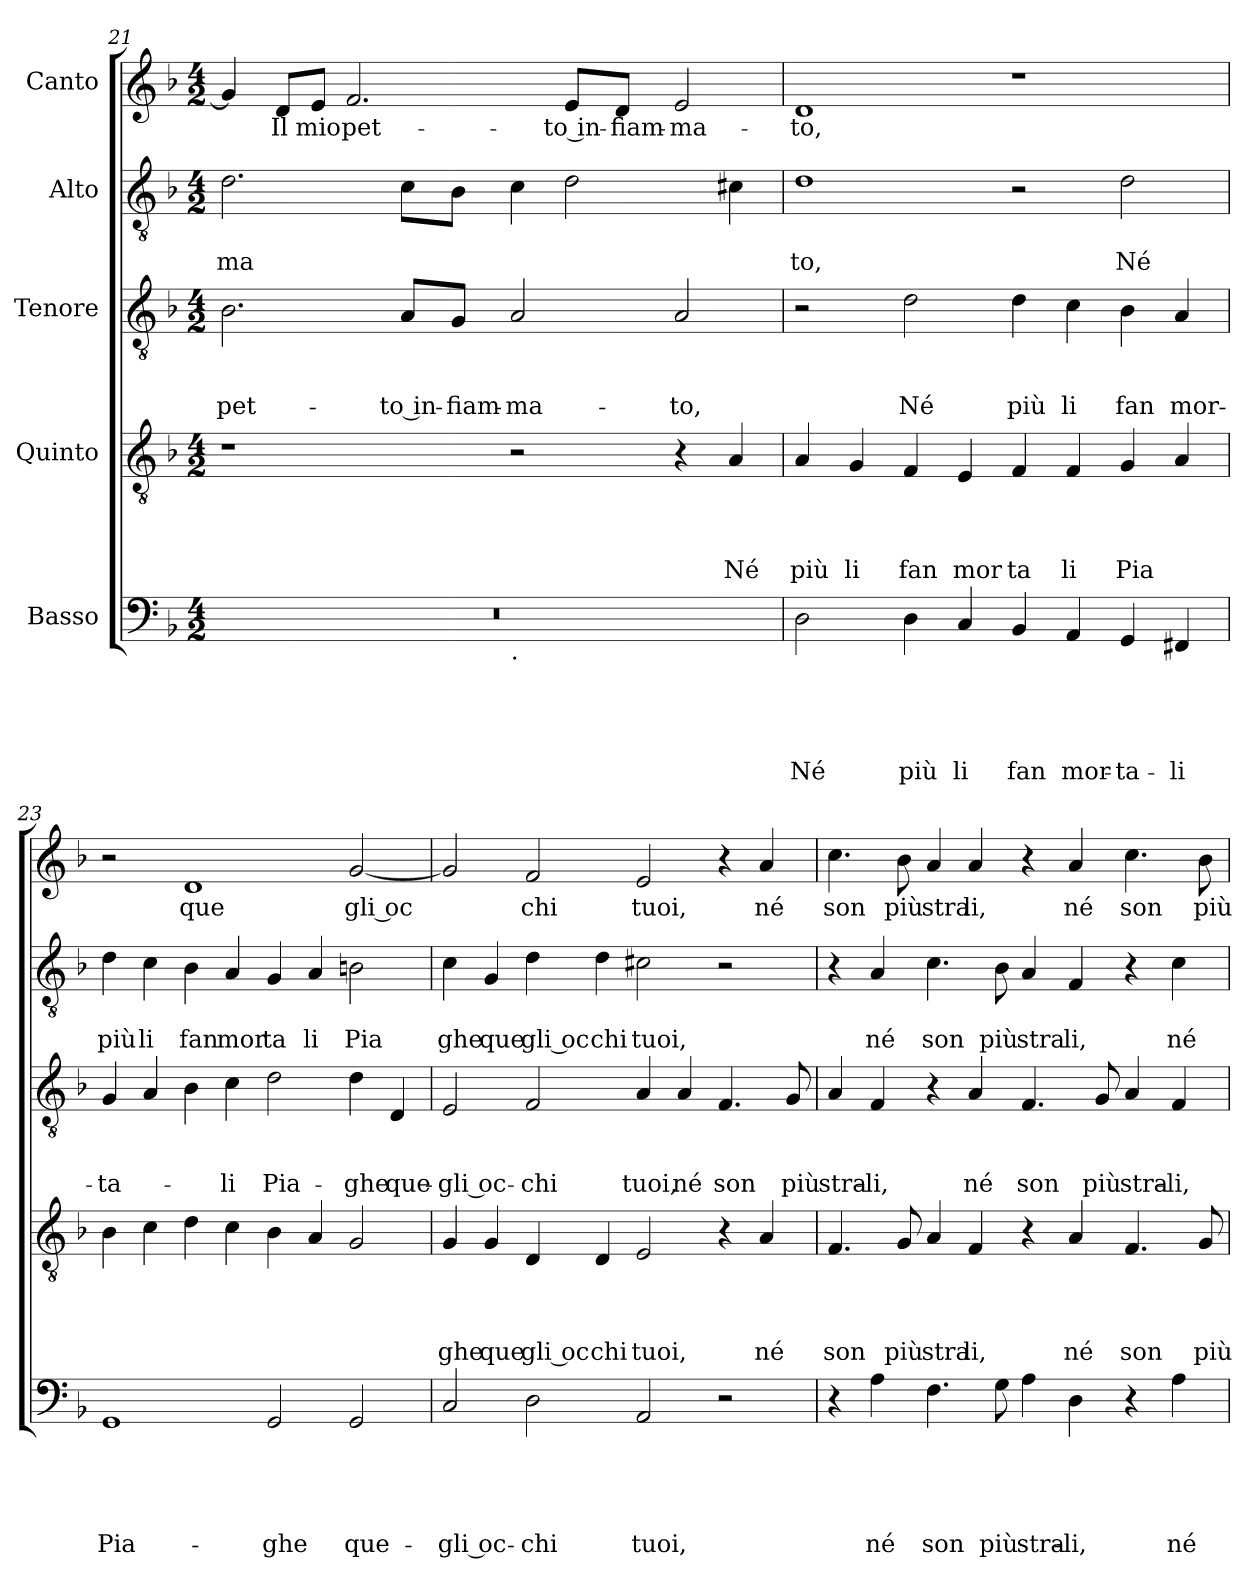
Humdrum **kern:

**kern	**text	**text	**text	**text	**text	**kern	**text	**text	**text	**text	**kern	**text	**text	**text	**kern	**text	**text	**kern	**text
*part5	*part5	*part5	*part5	*part5	*part5	*part4	*part4	*part4	*part4	*part4	*part3	*part3	*part3	*part3	*part2	*part2	*part2	*part1	*part1
*staff5	*staff5	*staff5	*staff5	*staff5	*staff5	*staff4	*staff4	*staff4	*staff4	*staff4	*staff3	*staff3	*staff3	*staff3	*staff2	*staff2	*staff2	*staff1	*staff1
*I"Basso	*	*	*	*	*	*I"Quinto	*	*	*	*	*I"Tenore	*	*	*	*I"Alto	*	*	*I"Canto	*
*clefF4	*	*	*	*	*	*clefGv2	*	*	*	*	*clefGv2	*	*	*	*clefGv2	*	*	*clefG2	*
*k[b-]	*	*	*	*	*	*k[b-]	*	*	*	*	*k[b-]	*	*	*	*k[b-]	*	*	*k[b-]	*
*F:	*	*	*	*	*	*F:	*	*	*	*	*F:	*	*	*	*F:	*	*	*F:	*
*M4/2	*	*	*	*	*	*M4/2	*	*	*	*	*M4/2	*	*	*	*M4/2	*	*	*M4/2	*
=21	=21	=21	=21	=21	=21	=21	=21	=21	=21	=21	=21	=21	=21	=21	=21	=21	=21	=21	=21
!	!	!	!	!	!	!	!	!	!	!	!	!	!	!LO:LY:b	!	!	!LO:LY:b	!	!
*^	*	*	*	*	*	*	*	*	*	*	*	*	*	*	*	*	*	*	*
0r	1ryy	.	.	.	.	.	1r	.	.	.	.	2.B-\	.	.	pet-	2.d\	.	ma	4g/]	.
!	!	!	!	!	!	!	!	!	!	!	!	!	!	!	!	!	!	!	!	!LO:LY:b
.	.	.	.	.	.	.	.	.	.	.	.	.	.	.	.	.	.	.	8d/L	Il
!	!	!	!	!	!	!	!	!	!	!	!	!	!	!	!	!	!	!	!	!LO:LY:b
.	.	.	.	.	.	.	.	.	.	.	.	.	.	.	.	.	.	.	8e/J	mio
!	!	!	!	!	!	!	!	!	!	!	!	!	!	!	!	!	!	!	!	!LO:LY:b
.	.	.	.	.	.	.	.	.	.	.	.	.	.	.	.	.	.	.	2.f/	pet-
!	!	!	!	!	!	!	!	!	!	!	!	!	!	!	!LO:LY:b:rj	!	!	!	!	!
.	.	.	.	.	.	.	.	.	.	.	.	8A/L	.	.	-to in-	8c\L	.	.	.	.
!	!	!	!	!	!	!	!	!	!	!	!	!	!	!	!LO:LY:b	!	!	!	!	!
.	.	.	.	.	.	.	.	.	.	.	.	8G/J	.	.	-fiam-	8B-\J	.	.	.	.
!	!LO:TX:b:t=.	!	!	!	!	!	!	!	!	!	!	!	!	!	!	!	!	!	!	!
!	!	!	!	!	!	!	!	!	!	!	!	!	!	!	!LO:LY:b	!	!	!	!	!
.	1ryy	.	.	.	.	.	2r	.	.	.	.	2A/	.	.	-ma-	4c\	.	.	.	.
!	!	!	!	!	!	!	!	!	!	!	!	!	!	!	!	!	!	!	!	!LO:LY:b:rj
.	.	.	.	.	.	.	.	.	.	.	.	.	.	.	.	2d\	.	.	8e/L	-to in-
!	!	!	!	!	!	!	!	!	!	!	!	!	!	!	!	!	!	!	!	!LO:LY:b
.	.	.	.	.	.	.	.	.	.	.	.	.	.	.	.	.	.	.	8d/J	-fiam-
!	!	!	!	!	!	!	!	!	!	!	!	!	!	!	!LO:LY:b	!	!	!	!	!LO:LY:b
.	.	.	.	.	.	.	4r	.	.	.	.	2A/	.	.	-to,	.	.	.	2e/	-ma-
!	!	!	!	!	!	!	!	!	!	!	!LO:LY:b	!	!	!	!	!	!	!	!	!
.	.	.	.	.	.	.	4A/	.	.	.	Né	.	.	.	.	4c#X\	.	.	.	.
!!LO:LB:g=z
=22	=22	=22	=22	=22	=22	=22	=22	=22	=22	=22	=22	=22	=22	=22	=22	=22	=22	=22	=22	=22
!	!	!	!	!	!	!LO:LY:b	!	!	!	!	!LO:LY:b	!	!	!	!	!	!	!LO:LY:b	!	!LO:LY:b
*v	*v	*	*	*	*	*	*	*	*	*	*	*	*	*	*	*	*	*	*	*
2D\	.	.	.	.	Né	4A/	.	.	.	più	2r	.	.	.	1d	.	to,	1d	-to,
!	!	!	!	!	!	!	!	!	!	!LO:LY:b	!	!	!	!	!	!	!	!	!
.	.	.	.	.	.	4G/	.	.	.	li	.	.	.	.	.	.	.	.	.
!	!	!	!	!	!LO:LY:b	!	!	!	!	!LO:LY:b	!	!	!	!LO:LY:b	!	!	!	!	!
4D\	.	.	.	.	più	4F/	.	.	.	fan	2d\	.	.	Né	.	.	.	.	.
!	!	!	!	!	!LO:LY:b	!	!	!	!	!LO:LY:b	!	!	!	!	!	!	!	!	!
4C/	.	.	.	.	li	4E/	.	.	.	mor	.	.	.	.	.	.	.	.	.
!	!	!	!	!	!LO:LY:b	!	!	!	!	!LO:LY:b	!	!	!	!LO:LY:b	!	!	!	!	!
4BB-/	.	.	.	.	fan	4F/	.	.	.	ta	4d\	.	.	più	2r	.	.	1r	.
!	!	!	!	!	!LO:LY:b	!	!	!	!	!LO:LY:b	!	!	!	!LO:LY:b	!	!	!	!	!
4AA/	.	.	.	.	mor-	4F/	.	.	.	li	4c\	.	.	li	.	.	.	.	.
!	!	!	!	!	!LO:LY:b	!	!	!	!	!LO:LY:b	!	!	!	!LO:LY:b	!	!	!LO:LY:b	!	!
4GG/	.	.	.	.	-ta-	4G/	.	.	.	Pia	4B-\	.	.	fan	2d\	.	Né	.	.
!	!	!	!	!	!LO:LY:b	!	!	!	!	!	!	!	!	!LO:LY:b	!	!	!	!	!
4FF#X/	.	.	.	.	-li	4A/	.	.	.	.	4A/	.	.	mor-	.	.	.	.	.
=23	=23	=23	=23	=23	=23	=23	=23	=23	=23	=23	=23	=23	=23	=23	=23	=23	=23	=23	=23
!	!	!	!	!	!LO:LY:b	!	!	!	!	!	!	!	!	!LO:LY:b	!	!	!LO:LY:b	!	!
1GG	.	.	.	.	Pia-	4B-\	.	.	.	.	4G/	.	.	-ta-	4d\	.	più	2r	.
!	!	!	!	!	!	!	!	!	!	!	!	!	!	!	!	!	!LO:LY:b	!	!
.	.	.	.	.	.	4c\	.	.	.	.	4A/	.	.	.	4c\	.	li	.	.
!	!	!	!	!	!	!	!	!	!	!	!	!	!	!	!	!	!LO:LY:b	!	!LO:LY:b
.	.	.	.	.	.	4d\	.	.	.	.	4B-\	.	.	.	4B-\	.	fan	1d	que
!	!	!	!	!	!	!	!	!	!	!	!	!	!	!LO:LY:b	!	!	!LO:LY:b	!	!
.	.	.	.	.	.	4c\	.	.	.	.	4c\	.	.	-li	4A/	.	mor	.	.
!	!	!	!	!	!LO:LY:b	!	!	!	!	!	!	!	!	!LO:LY:b	!	!	!LO:LY:b	!	!
2GG/	.	.	.	.	-ghe	4B-\	.	.	.	.	2d\	.	.	Pia-	4G/	.	ta	.	.
!	!	!	!	!	!	!	!	!	!	!	!	!	!	!	!	!	!LO:LY:b	!	!
.	.	.	.	.	.	4A/	.	.	.	.	.	.	.	.	4A/	.	li	.	.
!	!	!	!	!	!LO:LY:b	!	!	!	!	!	!	!	!	!LO:LY:b	!	!	!LO:LY:b	!	!LO:LY:b
2GG/	.	.	.	.	que-	2G/	.	.	.	.	4d\	.	.	-ghe	2Bn\	.	Pia	[<2g/	gli oc
!	!	!	!	!	!	!	!	!	!	!	!	!	!	!LO:LY:b	!	!	!	!	!
.	.	.	.	.	.	.	.	.	.	.	4D/	.	.	que-	.	.	.	.	.
=24	=24	=24	=24	=24	=24	=24	=24	=24	=24	=24	=24	=24	=24	=24	=24	=24	=24	=24	=24
!	!	!	!	!	!LO:LY:b:rj	!	!	!	!	!LO:LY:b	!	!	!	!LO:LY:b:rj	!	!	!LO:LY:b	!	!
2C/	.	.	.	.	-gli oc-	4G/	.	.	.	ghe	2E/	.	.	-gli oc-	4c\	.	ghe	2g/]	.
!	!	!	!	!	!	!	!	!	!	!LO:LY:b	!	!	!	!	!	!	!LO:LY:b	!	!
.	.	.	.	.	.	4G/	.	.	.	que	.	.	.	.	4G/	.	que	.	.
!	!	!	!	!	!LO:LY:b	!	!	!	!	!LO:LY:b:rj	!	!	!	!LO:LY:b	!	!	!LO:LY:b:rj	!	!LO:LY:b
2D\	.	.	.	.	-chi	4D/	.	.	.	gli oc	2F/	.	.	-chi	4d\	.	gli oc	2f/	chi
!	!	!	!	!	!	!	!	!	!	!LO:LY:b	!	!	!	!	!	!	!LO:LY:b	!	!
.	.	.	.	.	.	4D/	.	.	.	chi	.	.	.	.	4d\	.	chi	.	.
!	!	!	!	!	!LO:LY:b	!	!	!	!	!LO:LY:b	!	!	!	!LO:LY:b	!	!	!LO:LY:b	!	!LO:LY:b
2AA/	.	.	.	.	tuoi,	2E/	.	.	.	tuoi,	4A/	.	.	tuoi,	2c#X\	.	tuoi,	2e/	tuoi,
!	!	!	!	!	!	!	!	!	!	!	!	!	!	!LO:LY:b	!	!	!	!	!
.	.	.	.	.	.	.	.	.	.	.	4A/	.	.	né	.	.	.	.	.
!	!	!	!	!	!	!	!	!	!	!	!	!	!	!LO:LY:b	!	!	!	!	!
2r	.	.	.	.	.	4r	.	.	.	.	4.F/	.	.	son	2r	.	.	4r	.
!	!	!	!	!	!	!	!	!	!	!LO:LY:b	!	!	!	!	!	!	!	!	!LO:LY:b
.	.	.	.	.	.	4A/	.	.	.	né	.	.	.	.	.	.	.	4a/	né
!	!	!	!	!	!	!	!	!	!	!	!	!	!	!LO:LY:b	!	!	!	!	!
.	.	.	.	.	.	.	.	.	.	.	8G/	.	.	più	.	.	.	.	.
=25	=25	=25	=25	=25	=25	=25	=25	=25	=25	=25	=25	=25	=25	=25	=25	=25	=25	=25	=25
!	!	!	!	!	!	!	!	!	!	!LO:LY:b	!	!	!	!LO:LY:b	!	!	!	!	!LO:LY:b
4r	.	.	.	.	.	4.F/	.	.	.	son	4A/	.	.	stra-	4r	.	.	4.cc\	son
!	!	!	!	!	!LO:LY:b	!	!	!	!	!	!	!	!	!LO:LY:b	!	!	!LO:LY:b	!	!
4A\	.	.	.	.	né	.	.	.	.	.	4F/	.	.	-li,	4A/	.	né	.	.
!	!	!	!	!	!	!	!	!	!	!LO:LY:b	!	!	!	!	!	!	!	!	!LO:LY:b
.	.	.	.	.	.	8G/	.	.	.	più	.	.	.	.	.	.	.	8b-\	più
!	!	!	!	!	!LO:LY:b	!	!	!	!	!LO:LY:b	!	!	!	!	!	!	!LO:LY:b	!	!LO:LY:b
4.F\	.	.	.	.	son	4A/	.	.	.	stra	4r	.	.	.	4.c\	.	son	4a/	stra
!	!	!	!	!	!	!	!	!	!	!LO:LY:b	!	!	!	!LO:LY:b	!	!	!	!	!LO:LY:b
.	.	.	.	.	.	4F/	.	.	.	li,	4A/	.	.	né	.	.	.	4a/	li,
!	!	!	!	!	!LO:LY:b	!	!	!	!	!	!	!	!	!	!	!	!LO:LY:b	!	!
8G\	.	.	.	.	più	.	.	.	.	.	.	.	.	.	8B-\	.	più	.	.
!	!	!	!	!	!LO:LY:b	!	!	!	!	!	!	!	!	!LO:LY:b	!	!	!LO:LY:b	!	!
4A\	.	.	.	.	stra-	4r	.	.	.	.	4.F/	.	.	son	4A/	.	stra	4r	.
!	!	!	!	!	!LO:LY:b	!	!	!	!	!LO:LY:b	!	!	!	!	!	!	!LO:LY:b	!	!LO:LY:b
4D\	.	.	.	.	-li,	4A/	.	.	.	né	.	.	.	.	4F/	.	li,	4a/	né
!	!	!	!	!	!	!	!	!	!	!	!	!	!	!LO:LY:b	!	!	!	!	!
.	.	.	.	.	.	.	.	.	.	.	8G/	.	.	più	.	.	.	.	.
!	!	!	!	!	!	!	!	!	!	!LO:LY:b	!	!	!	!LO:LY:b	!	!	!	!	!LO:LY:b
4r	.	.	.	.	.	4.F/	.	.	.	son	4A/	.	.	stra-	4r	.	.	4.cc\	son
!	!	!	!	!	!LO:LY:b	!	!	!	!	!	!	!	!	!LO:LY:b	!	!	!LO:LY:b	!	!
4A\	.	.	.	.	né	.	.	.	.	.	4F/	.	.	-li,	4c\	.	né	.	.
!	!	!	!	!	!	!	!	!	!	!LO:LY:b	!	!	!	!	!	!	!	!	!LO:LY:b
.	.	.	.	.	.	8G/	.	.	.	più	.	.	.	.	.	.	.	8b-\	più
=	=	=	=	=	=	=	=	=	=	=	=	=	=	=	=	=	=	=	=
*-	*-	*-	*-	*-	*-	*-	*-	*-	*-	*-	*-	*-	*-	*-	*-	*-	*-	*-	*-
